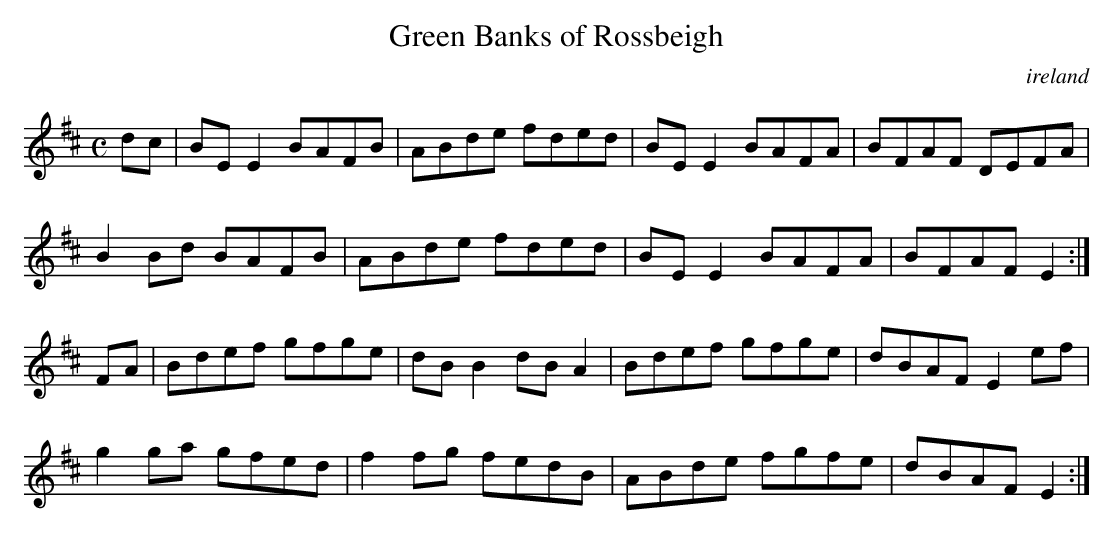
X:1
T:Green Banks of Rossbeigh
O:ireland
M:C
L:1/8
K:E Dorian
dc|BEE2 BAFB|ABde fded|BEE2 BAFA|BFAF DEFA|!
B2Bd BAFB|ABde fded|BEE2 BAFA|BFAF E2:|!
FA|Bdef gfge|dBB2 dBA2|Bdef gfge|dBAF E2ef|!
g2ga gfed|f2fg fedB|ABde fgfe|dBAF E2:|!
